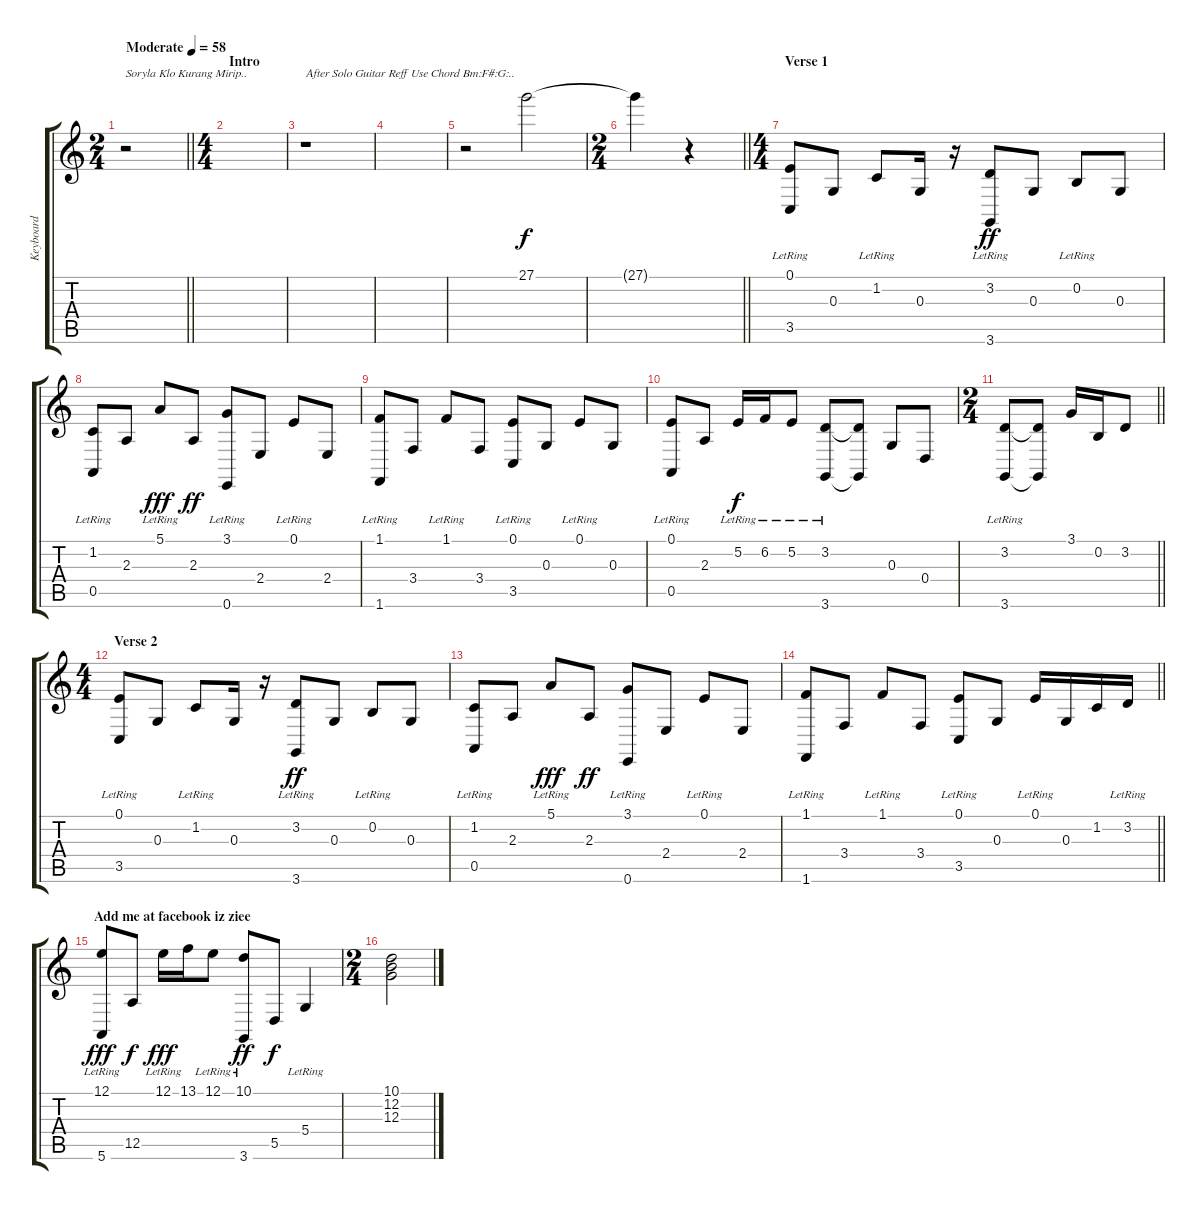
\track ("Keyboard" "Keyboard") {instrument acousticgrandpiano}
\staff {score tabs}
\tuning (E4 B3 G3 D3 A2 E2) {hide}
\ts (2 4)
\tempo (58 "Moderate")
\clef g2
\barLineRight lightlight
\ks c
r.2{txt "Soryla Klo Kurang Mirip.." dy f instrument acousticgrandpiano} |
\ts (4 4)
\section ("" "Intro")
|
r.1{txt "After Solo Guitar Reff Use Chord Bm:F#:G:.."} |
|
r.2{volume 7 instrument stringensemble1} 27.1.2 |
\ts (2 4)
\barLineRight lightlight
27.1{t}.4 r.4 |
\ts (4 4)
\section ("" "Verse 1")
(0.1 3.5{lr}).8{volume 11 instrument acousticgrandpiano} 0.3.8 1.2{lr}.8 0.3.16 r.16 (3.2{lr} 3.6).8{dy ff} 0.3.8 0.2{lr}.8 0.3.8 |
(1.2{lr} 0.5).8 2.3.8 5.1{lr}.8{dy fff} 2.3.8{dy ff} (3.1{lr} 0.6).8 2.4.8 0.1{lr}.8 2.4.8 |
(1.1{lr} 1.6).8 3.4.8 1.1{lr}.8 3.4.8 (0.1{lr} 3.5).8 0.3.8 0.1{lr}.8 0.3.8 |
(0.1{lr} 0.5).8 2.3.8 5.2{lr}.16{dy f} 6.2{lr}.16 5.2{lr}.8 (3.2{lr} 3.6).8 (3.2{t} 3.6{t}).8 0.3.8 0.4.8 |
\ts (2 4)
\barLineRight lightlight
(3.2 3.6{lr}).8 (3.2{t} 3.6{t}).8 3.1.16 0.2.16 3.2.8 |
\ts (4 4)
\section ("" "Verse 2")
(0.1 3.5{lr}).8 0.3.8 1.2{lr}.8 0.3.16 r.16 (3.2{lr} 3.6).8{dy ff} 0.3.8 0.2{lr}.8 0.3.8 |
(1.2{lr} 0.5).8 2.3.8 5.1{lr}.8{dy fff} 2.3.8{dy ff} (3.1{lr} 0.6).8 2.4.8 0.1{lr}.8 2.4.8 |
\barLineRight lightlight
(1.1{lr} 1.6).8 3.4.8 1.1{lr}.8 3.4.8 (0.1{lr} 3.5).8 0.3.8 0.1{lr}.16 0.3.16 1.2.16 3.2{lr}.16 |
\section ("" "Add me at facebook iz ziee")
(12.1{lr} 5.6).8{dy fff} 12.5.8{dy f} 12.1{lr}.16{dy fff} 13.1.16 12.1{lr}.8 (10.1 3.6{lr}).8{dy ff} 5.5.8{dy f} 5.4{lr}.4 |
\ts (2 4)
(10.1 12.2 12.3).2
